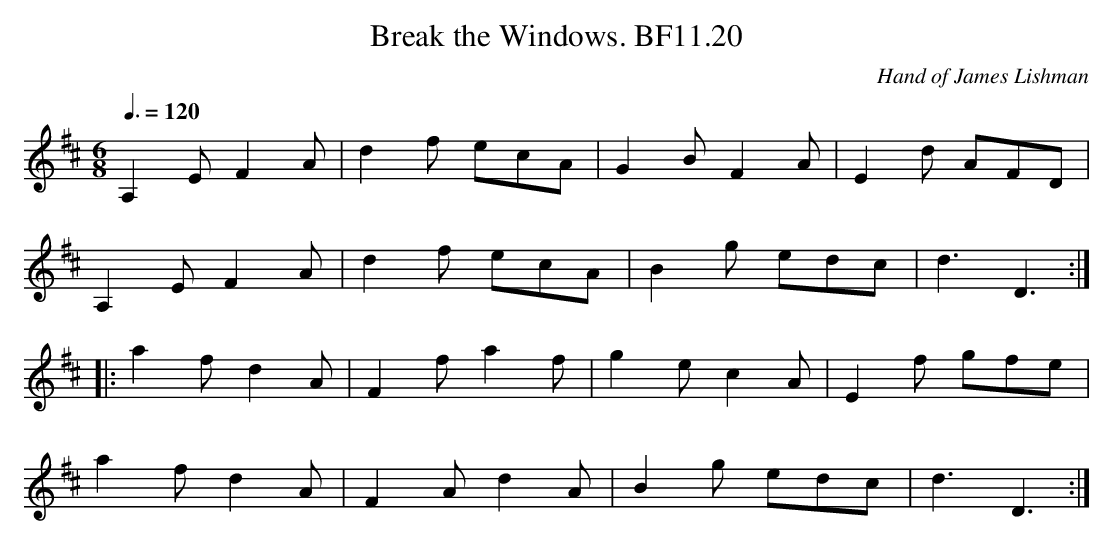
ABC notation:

X:1
T:Break the Windows. BF11.20
M:6/8
Q:3/8=120
C:Hand of James Lishman
K:D
A,2EF2A|d2f ecA|G2BF2A|E2d AFD|
A,2EF2A|d2f ecA|B2g edc|d3D3:|
|:a2fd2A|F2fa2f|g2ec2A|E2f gfe|
a2fd2A|F2Ad2A|B2g edc|d3D3:|
